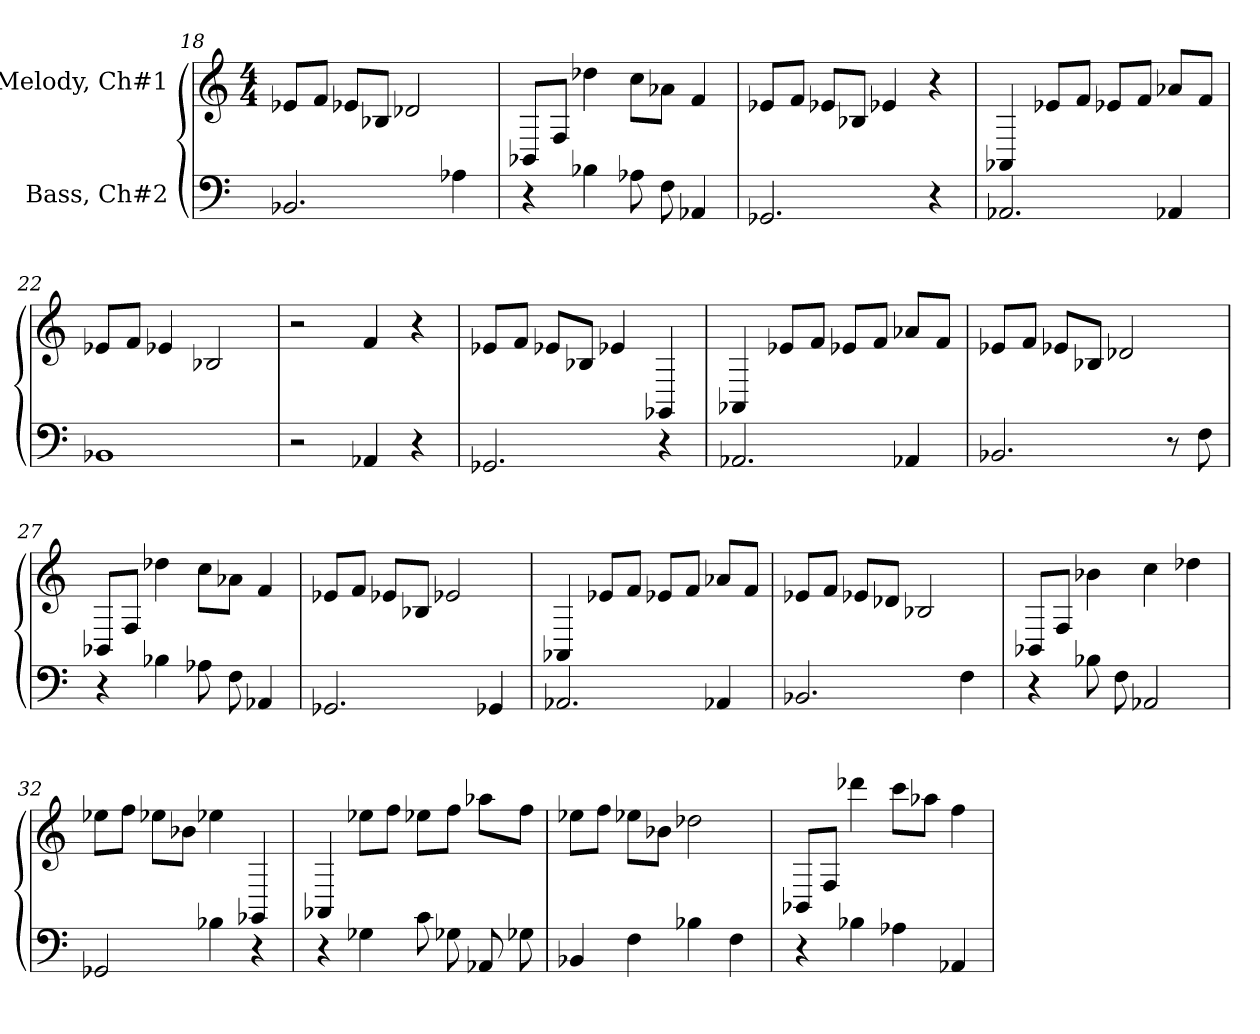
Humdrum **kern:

**kern	**kern
*part2	*part1
*staff2	*staff1
*I"Bass, Ch#2	*I"Melody, Ch#1
*clefF4	*
*	*M4/4
=18	=18
2.BB-X	8e-XL
.	8fJ
.	8e-XL
.	8B-XJ
.	2d-X
4A-X	.
=19	=19
4r	8BB-XL
.	8FJ
4B-X	4dd-X
8A-X	8ccL
8F	8a-XJ
4AA-X	4f
=20	=20
2.GG-X	8e-XL
.	8fJ
.	8e-XL
.	8B-XJ
.	4e-X
4r	4r
=21	=21
2.AA-X	4AA-X
.	8e-XL
.	8fJ
.	8e-XL
.	8fJ
4AA-X	8a-XL
.	8fJ
=22	=22
1BB-X	8e-XL
.	8fJ
.	4e-X
.	2B-X
=23	=23
2r	2r
4AA-X	4f
4r	4r
=24	=24
2.GG-X	8e-XL
.	8fJ
.	8e-XL
.	8B-XJ
.	4e-X
4r	4GG-X
=25	=25
2.AA-X	4AA-X
.	8e-XL
.	8fJ
.	8e-XL
.	8fJ
4AA-X	8a-XL
.	8fJ
=26	=26
2.BB-X	8e-XL
.	8fJ
.	8e-XL
.	8B-XJ
.	2d-X
8r	.
8F	.
=27	=27
4r	8BB-XL
.	8FJ
4B-X	4dd-X
8A-X	8ccL
8F	8a-XJ
4AA-X	4f
=28	=28
2.GG-X	8e-XL
.	8fJ
.	8e-XL
.	8B-XJ
.	2e-X
4GG-X	.
=29	=29
2.AA-X	4AA-X
.	8e-XL
.	8fJ
.	8e-XL
.	8fJ
4AA-X	8a-XL
.	8fJ
=30	=30
2.BB-X	8e-XL
.	8fJ
.	8e-XL
.	8d-XJ
.	2B-X
4F	.
=31	=31
4r	8BB-XL
.	8FJ
8B-X	4b-X
8F	.
2AA-X	4cc
.	4dd-X
=32	=32
2GG-X	8ee-XL
.	8ffJ
.	8ee-XL
.	8b-XJ
4B-X	4ee-X
4r	4GG-X
=33	=33
4r	4AA-X
4G-X	8ee-XL
.	8ffJ
8c	8ee-XL
8G-X	8ffJ
8AA-X	8aa-XL
8G-X	8ffJ
=34	=34
4BB-X	8ee-XL
.	8ffJ
4F	8ee-XL
.	8b-XJ
4B-X	2dd-X
4F	.
=35	=35
4r	8BB-XL
.	8FJ
4B-X	4ddd-X
4A-X	8cccL
.	8aa-XJ
4AA-X	4ff
=	=
*-	*-
